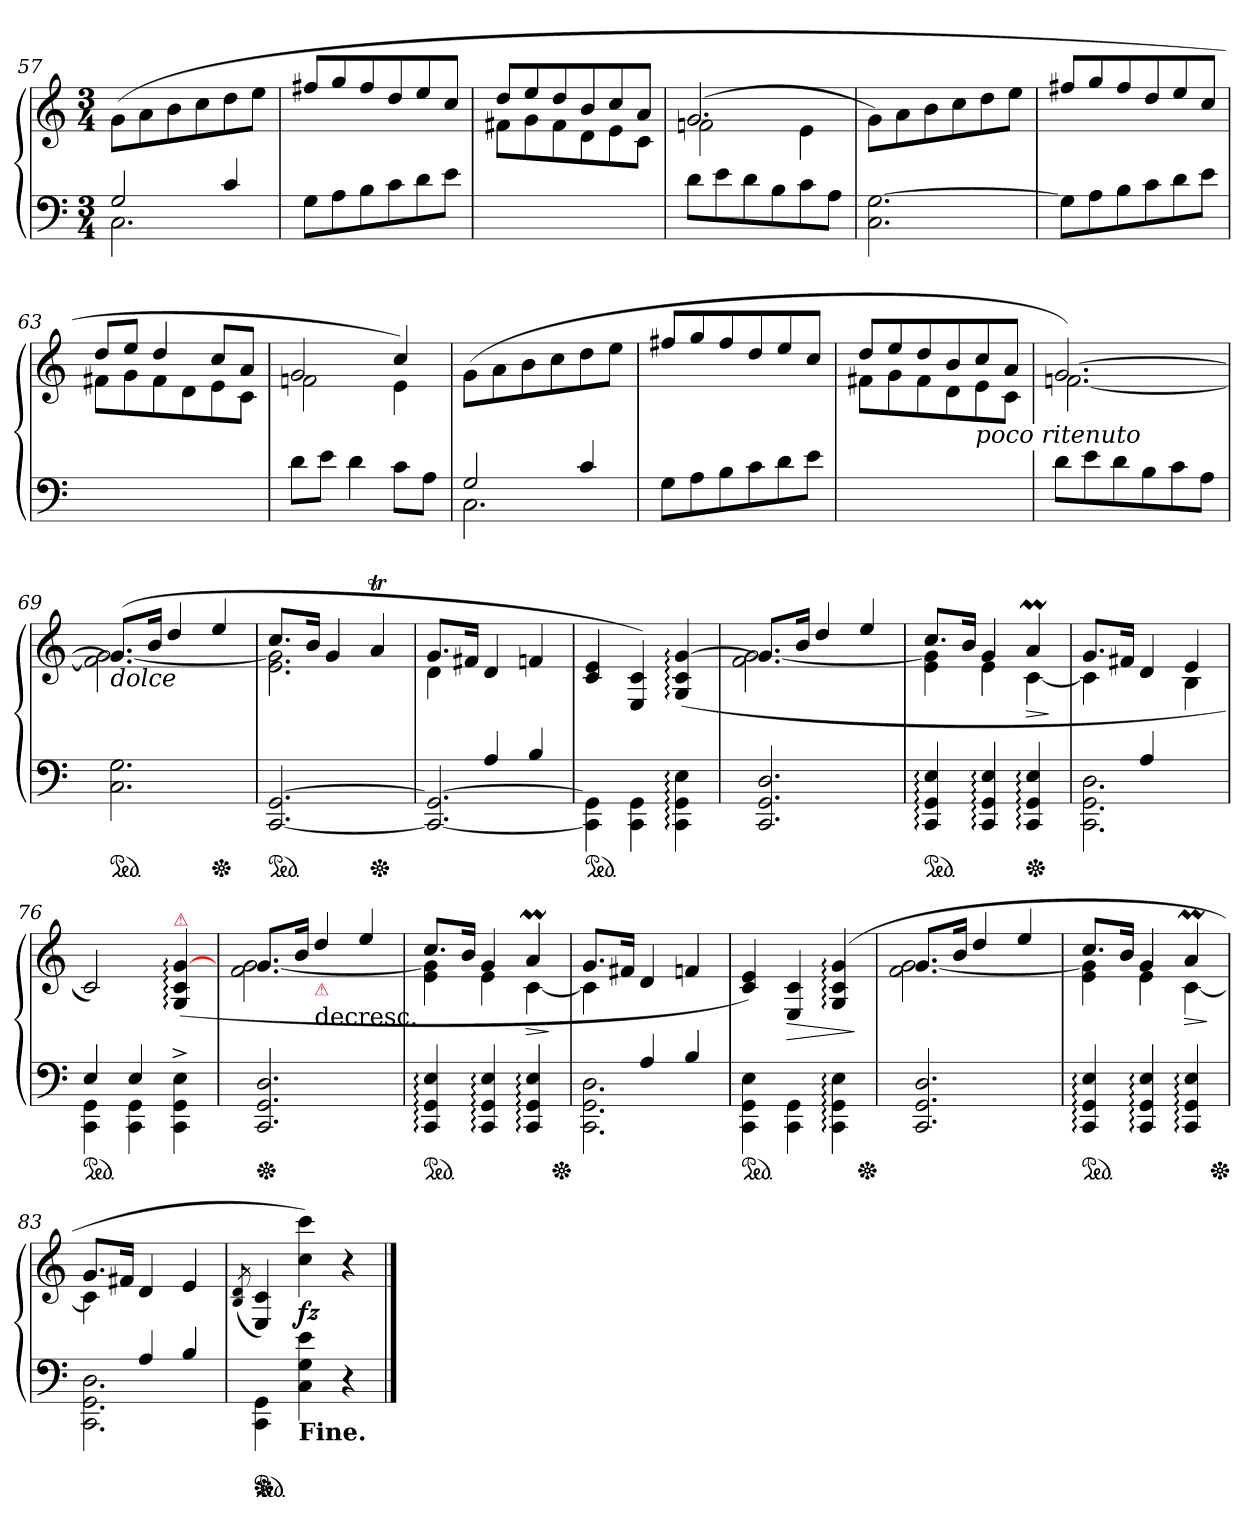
**kern	**kern	**dynam
*part1	*part1	*part1
*staff2	*staff1	*staff1/2
*clefF4	*clefG2	*
*k[]	*k[]	*
*M3/4	*M3/4	*
=57	=57	=57
*^	*	*
2G	2.C	(>8g\L	.
.	.	8a\	.
.	.	8b\	.
.	.	8cc\	.
4c	.	8dd\	.
.	.	8ee\J	.
*v	*v	*	*
=58	=58	=58
8GL	8ff#X/L	.
8A	8gg/	.
8B	8ff#/	.
8c	8dd/	.
8d\	8ee/	.
8e\J	8cc/J	.
=59	=59	=59
*	*^	*
2.ryy	8ddL	8f#XL	.
.	8ee	8g	.
.	8dd	8f#	.
.	8b	8d	.
.	8cc	8e	.
.	8aJ	8cJ	.
=60	=60	=60	=60
8dL	(2.g	2fn	.
8e	.	.	.
8d	.	.	.
8B	.	.	.
8c	.	4e	.
8AJ	.	.	.
*	*v	*v	*
=61	=61	=61
2.C [2.G	8gL)	.
.	8a	.
.	8b	.
.	8cc	.
.	8dd	.
.	8eeJ	.
=62	=62	=62
8GL]	8ff#X/L	.
8A	8gg	.
8B	8ff#	.
8c	8dd	.
8d\	8ee/	.
8e\J	8cc/J	.
=63	=63	=63
*	*^	*
2.ryy	8ddL	8f#XL	.
.	8eeJ	8g	.
.	4dd	8f#	.
.	.	8d	.
.	8ccL	8e	.
.	8aJ	8cJ	.
=64	=64	=64	=64
8dL	2g	2fn\	.
8eJ	.	.	.
4d	.	.	.
8cL	4cc)	4e	.
8AJ	.	.	.
*	*v	*v	*
=65	=65	=65
*^	*	*
2G	2.C	(8gL	.
.	.	8a	.
.	.	8b	.
.	.	8cc	.
4c/	.	8dd	.
.	.	8eeJ	.
*v	*v	*	*
=66	=66	=66
8GL	8ff#XL	.
8A	8gg/	.
8B	8ff#	.
8c	8dd	.
8d\	8ee/	.
8e\J	8cc/J	.
=67	=67	=67
*	*^	*
2.ryy	8ddL	8f#XL	.
.	8ee	8g	.
.	8dd	8f#	.
.	8b	8d	.
!	!LO:TX:b:i:t=poco ritenuto	!	!
.	8cc	8e	.
.	8aJ	8cJ	.
=68	=68	=68	=68
8dL	[2.g)	[2.fn\	.
8e	.	.	.
8d	.	.	.
8B	.	.	.
8c	.	.	.
8AJ	.	.	.
=69	=69	=69	=69
!	!LO:TX:b:i:t=dolce	!	!
*ped	*	*	*
2.C 2.G	(8.gL]	2.f] [2.g	.
.	16bJk	.	.
.	4dd	.	.
*Xped	*	*	*
.	4ee	.	.
=70	=70	=70	=70
*ped	*	*	*
[2.CC/ [<2.GG/	8.ccL	2.e 2.g]	.
.	16bJk	.	.
.	4g	.	.
*Xped	*	*	*
.	4aT	.	.
=71	=71	=71	=71
*^	*	*	*
4ryy	2.CC_/ 2.GG_/	8.gL	4d	.
.	.	16f#XJk	.	.
4A	.	4d	4ryy	.
4B	.	4fn	4ryy	.
*v	*v	*	*	*
*	*v	*v	*
=72	=72	=72
*ped	*	*
4CC]\ 4GG]\	4c 4e	.
4CC\ 4GG\	4E 4c)	.
4CC:\ 4GG:\ 4E:\	(>4G: 4c: [4g:	.
=73	=73	=73
*	*^	*
2.CC/ 2.GG/ 2.D/	8.gL]	2.f [2.g	.
.	16bJk	.	.
.	4dd	.	.
.	4ee	.	.
=74	=74	=74	=74
*ped	*	*	*
4CC:/ 4GG:/ 4E:/	8.ccL	4e 4g]	.
.	16bJk	.	.
4CC:/ 4GG:/ 4E:/	4g	4e	.
*Xped	*	*	*
4CC:/ 4GG:/ 4E:/	4aM	[4c	>
*	*v	*v	*
.	.	]
=75	=75	=75
*^	*^	*
4ryy	2.CC 2.GG 2.D	8.gL	4c]	.
.	.	16f#XJk	.	.
4A	.	4d	4ryy	.
4ryy	.	4e	4B	.
*	*	*v	*v	*
=76	=76	=76	=76
*ped	*	*	*
4E/	4CC\ 4GG\	2c)	.
4E/	4CC\ 4GG\	.	.
!	!	!LO:TX:a:color=crimson:t=⚠	!
4ryy	4CC^>\ 4GG^>\ 4E^>\	(>4G: 4c: [<4g:	.
*v	*v	*	*
=77	=77	=77
*	*^	*
*Xped	*	*	*
2.CC/ 2.GG/ 2.D/	8.gL	2.f [2.g	.
.	16bJk	.	.
!	!LO:TX:b:i:color=crimson:t=⚠	!	!
!	!LO:TX:c:t=decresc.	!	!
.	4dd	.	.
.	4ee	.	.
=78	=78	=78	=78
*ped	*	*	*
4CC:/ 4GG:/ 4E:/	8.ccL	4e 4g]	.
.	16bJk	.	.
4CC:/ 4GG:/ 4E:/	4g	4e	.
4CC:/ 4GG:/ 4E:/	4aM	[4c	>
*	*v	*v	*
.	.	]
*Xped	*	*
=79	=79	=79
*^	*^	*
4ryy	2.CC 2.GG 2.D	8.gL	4c]	.
.	.	16f#XJk	.	.
4A	.	4d	4ryy	.
4B	.	4fn	4ryy	.
*v	*v	*	*	*
*	*v	*v	*
=80	=80	=80
*ped	*	*
4CC\ 4GG\ 4E\	4c 4e)	.
4CC\ 4GG\	4E 4c	>
4CC:\ 4GG:\ 4E:\	(4G: 4c: 4g:	.
.	.	]
*Xped	*	*
=81	=81	=81
*	*^	*
2.CC/ 2.GG/ 2.D/	8.gL	2.f [2.g	.
.	16bJk	.	.
.	4dd	.	.
.	4ee	.	.
=82	=82	=82	=82
*ped	*	*	*
4CC:/ 4GG:/ 4E:/	8.ccL	4e 4g]	.
.	16bJk	.	.
4CC:/ 4GG:/ 4E:/	4g	4e	.
4CC:/ 4GG:/ 4E:/	4aM	[4c	>
*	*v	*v	*
.	.	]
*Xped	*	*
=83	=83	=83
*^	*^	*
4ryy	2.CC 2.GG 2.D	8.gL	4c]	.
.	.	16f#XJk	.	.
4A	.	4d	4ryy	.
4B	.	4e	4ryy	.
*v	*v	*	*	*
*	*v	*v	*
=84	=84	=84
.	(<8qB/ 8qd/	.
*ped	*	*
*Xped	*	*
4CC\ 4GG\	4E 4c)	.
!LO:TX:b:B:t=Fine.	!	!
4C 4G 4e	4cc 4ccc)	fz
4r	4r	.
==	==	==
*-	*-	*-
